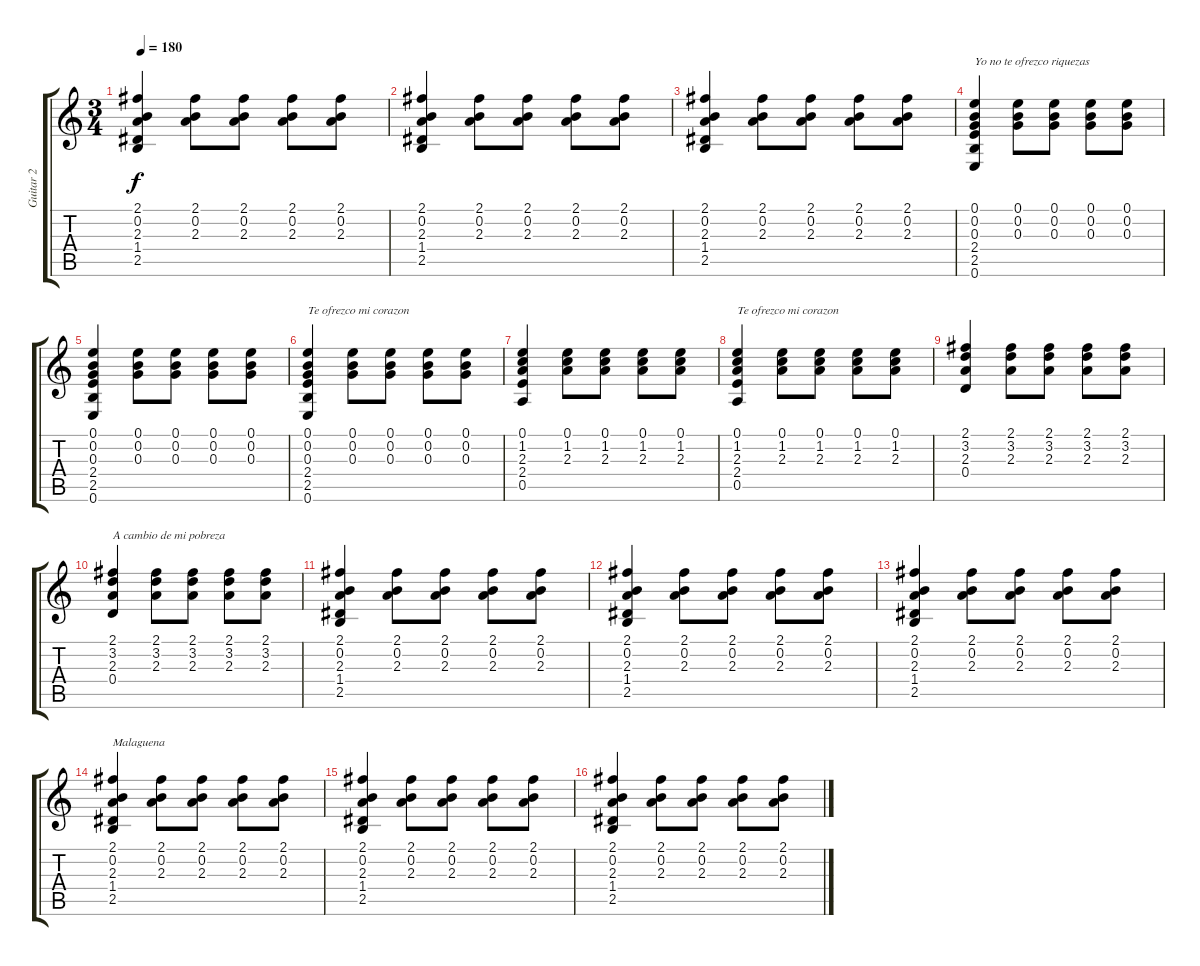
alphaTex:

\track ("Guitar 2" "Guitar 2") {instrument acousticguitarnylon}
\staff {score tabs}
\tuning (E4 B3 G3 D3 A2 E2) {hide}
\ts (3 4)
\tempo 180
\clef g2
\ks c
(2.1 0.2 2.3 1.4 2.5).4{dy f} (2.1 0.2 2.3).8 (2.1 0.2 2.3).8 (2.1 0.2 2.3).8 (2.1 0.2 2.3).8 |
(2.1 0.2 2.3 1.4 2.5).4 (2.1 0.2 2.3).8 (2.1 0.2 2.3).8 (2.1 0.2 2.3).8 (2.1 0.2 2.3).8 |
(2.1 0.2 2.3 1.4 2.5).4 (2.1 0.2 2.3).8 (2.1 0.2 2.3).8 (2.1 0.2 2.3).8 (2.1 0.2 2.3).8 |
(0.1 0.2 0.3 2.4 2.5 0.6).4{txt "Yo no te ofrezco riquezas"} (0.1 0.2 0.3).8 (0.1 0.2 0.3).8 (0.1 0.2 0.3).8 (0.1 0.2 0.3).8 |
(0.1 0.2 0.3 2.4 2.5 0.6).4 (0.1 0.2 0.3).8 (0.1 0.2 0.3).8 (0.1 0.2 0.3).8 (0.1 0.2 0.3).8 |
(0.1 0.2 0.3 2.4 2.5 0.6).4{txt "Te ofrezco mi corazon"} (0.1 0.2 0.3).8 (0.1 0.2 0.3).8 (0.1 0.2 0.3).8 (0.1 0.2 0.3).8 |
(0.1 1.2 2.3 2.4 0.5).4 (0.1 1.2 2.3).8 (0.1 1.2 2.3).8 (0.1 1.2 2.3).8 (0.1 1.2 2.3).8 |
(0.1 1.2 2.3 2.4 0.5).4{txt "Te ofrezco mi corazon"} (0.1 1.2 2.3).8 (0.1 1.2 2.3).8 (0.1 1.2 2.3).8 (0.1 1.2 2.3).8 |
(2.1 3.2 2.3 0.4).4 (2.1 3.2 2.3).8 (2.1 3.2 2.3).8 (2.1 3.2 2.3).8 (2.1 3.2 2.3).8 |
(2.1 3.2 2.3 0.4).4{txt "A cambio de mi pobreza"} (2.1 3.2 2.3).8 (2.1 3.2 2.3).8 (2.1 3.2 2.3).8 (2.1 3.2 2.3).8 |
(2.1 0.2 2.3 1.4 2.5).4 (2.1 0.2 2.3).8 (2.1 0.2 2.3).8 (2.1 0.2 2.3).8 (2.1 0.2 2.3).8 |
(2.1 0.2 2.3 1.4 2.5).4 (2.1 0.2 2.3).8 (2.1 0.2 2.3).8 (2.1 0.2 2.3).8 (2.1 0.2 2.3).8 |
(2.1 0.2 2.3 1.4 2.5).4 (2.1 0.2 2.3).8 (2.1 0.2 2.3).8 (2.1 0.2 2.3).8 (2.1 0.2 2.3).8 |
(2.1 0.2 2.3 1.4 2.5).4{txt "Malaguena"} (2.1 0.2 2.3).8 (2.1 0.2 2.3).8 (2.1 0.2 2.3).8 (2.1 0.2 2.3).8 |
(2.1 0.2 2.3 1.4 2.5).4 (2.1 0.2 2.3).8 (2.1 0.2 2.3).8 (2.1 0.2 2.3).8 (2.1 0.2 2.3).8 |
(2.1 0.2 2.3 1.4 2.5).4 (2.1 0.2 2.3).8 (2.1 0.2 2.3).8 (2.1 0.2 2.3).8 (2.1 0.2 2.3).8
